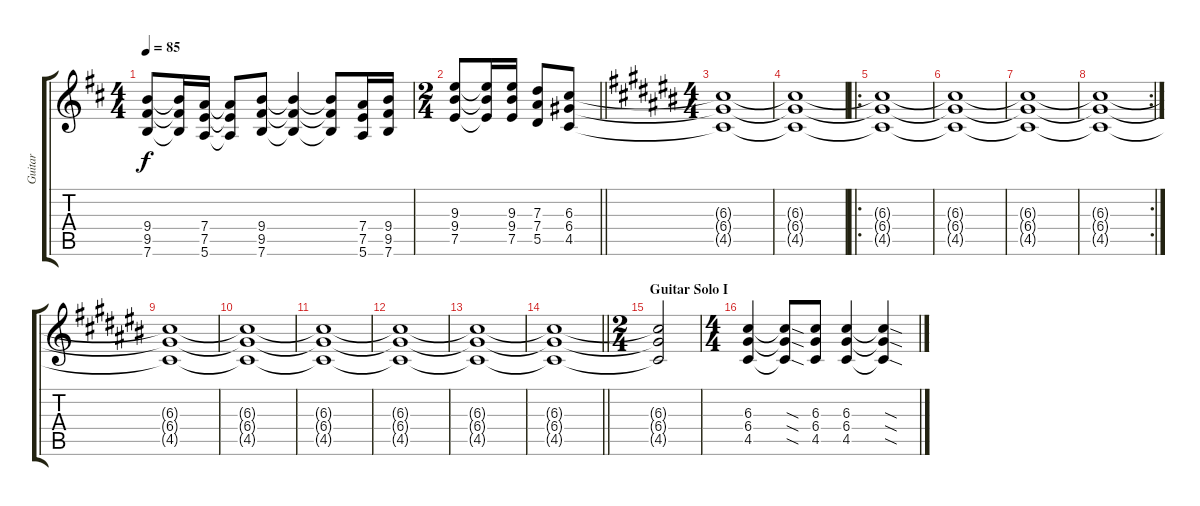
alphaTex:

\track ("Guitar" "Guitar") {instrument overdrivenguitar}
\staff {score tabs}
\tuning (E4 B3 G3 D3 A2 E2) {hide}
\ts (4 4)
\tempo 85
\clef g2
\ks d
(9.4 9.5 7.6).8{dy f} (9.4{t} 9.5{t} 7.6{t}).16 (7.4 7.5 5.6).16 (7.4{t} 7.5{t} 5.6{t}).8 (9.4 9.5 7.6).8 (9.4{t} 9.5{t} 7.6{t}).4 (9.4{t} 9.5{t} 7.6{t}).8 (7.4 7.5 5.6).16 (9.4 9.5 7.6).16 |
\ts (2 4)
\barLineRight lightlight
(9.3 9.4 7.5).8 (9.3{t} 9.4{t} 7.5{t}).16 (9.3 9.4 7.5).16 (7.3 7.4 5.5).8 (6.3 6.4 4.5).8 |
\ts (4 4)
\ks c#
(6.3{t} 6.4{t} 4.5{t}).1 |
\ks a#minor
(6.3{t} 6.4{t} 4.5{t}).1 |
\ro
\ks c#
(6.3{t} 6.4{t} 4.5{t}).1 |
\ks a#minor
(6.3{t} 6.4{t} 4.5{t}).1 |
(6.3{t} 6.4{t} 4.5{t}).1 |
\rc 2
(6.3{t} 6.4{t} 4.5{t}).1 |
\ks c#
(6.3{t} 6.4{t} 4.5{t}).1 |
\ks a#minor
(6.3{t} 6.4{t} 4.5{t}).1 |
(6.3{t} 6.4{t} 4.5{t}).1 |
(6.3{t} 6.4{t} 4.5{t}).1 |
\ks c#
(6.3{t} 6.4{t} 4.5{t}).1 |
\barLineRight lightlight
\ks a#minor
(6.3{t} 6.4{t} 4.5{t}).1 |
\ts (2 4)
\section ("" "Guitar Solo I")
\ks c#
(6.3{t} 6.4{t} 4.5{t}).2 |
\ts (4 4)
\ks a#minor
(6.3 6.4 4.5).4 (6.3{sod t} 6.4{sod t} 4.5{sod t}).8 (6.3 6.4 4.5).8 (6.3 6.4 4.5).4 (6.3{sod t} 6.4{sod t} 4.5{sod t}).4
